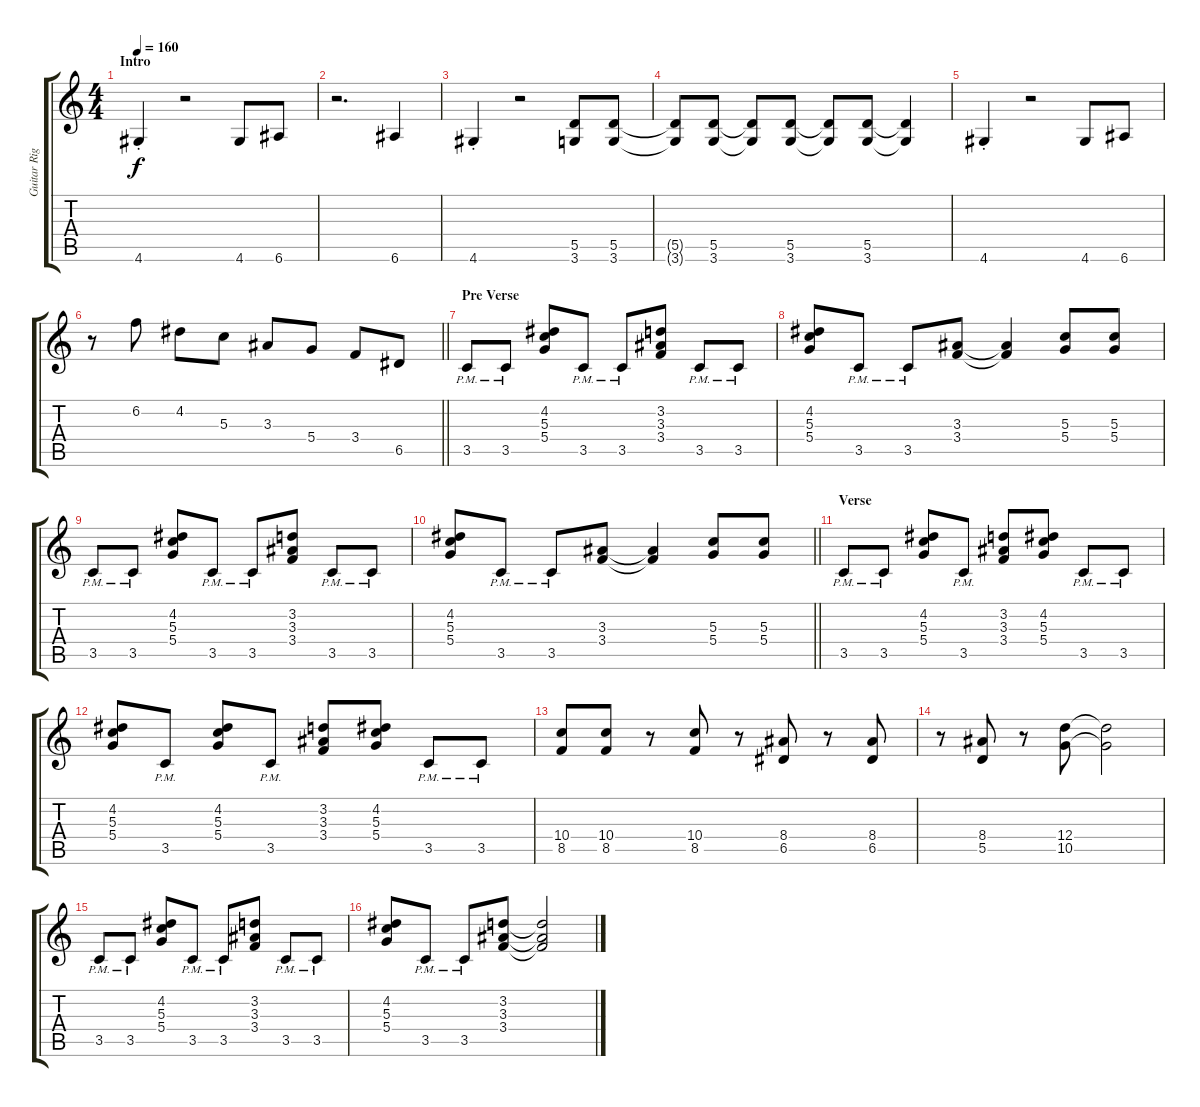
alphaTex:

\track ("Guitar Right" "Guitar Rig") {instrument overdrivenguitar}
\staff {score tabs}
\tuning (E4 B3 G3 D3 A2 E2) {hide}
\ts (4 4)
\section ("" "Intro")
\tempo 160
\clef g2
\ks c
4.6{st}.4{dy f instrument overdrivenguitar} r.2 4.6.8 6.6.8 |
r.2{d} 6.6.4 |
4.6{st}.4 r.2 (5.5 3.6).8 (5.5 3.6).8 |
(5.5{t} 3.6{t}).8 (5.5 3.6).8 (5.5{t} 3.6{t}).8 (5.5 3.6).8 (5.5{t} 3.6{t}).8 (5.5 3.6).8 (5.5{t} 3.6{t}).4 |
4.6{st}.4 r.2 4.6.8 6.6.8 |
\barLineRight lightlight
r.8 6.2.8 4.2.8 5.3.8 3.3.8 5.4.8 3.4.8 6.5.8 |
\section ("" "Pre Verse")
3.5{pm}.8 3.5{pm}.8 (4.2 5.3 5.4).8 3.5{pm}.8 3.5{pm}.8 (3.2 3.3 3.4).8 3.5{pm}.8 3.5{pm}.8 |
(4.2 5.3 5.4).8 3.5{pm}.8 3.5{pm}.8 (3.3 3.4).8 (3.3{t} 3.4{t}).4 (5.3 5.4).8 (5.3 5.4).8 |
3.5{pm}.8 3.5{pm}.8 (4.2 5.3 5.4).8 3.5{pm}.8 3.5{pm}.8 (3.2 3.3 3.4).8 3.5{pm}.8 3.5{pm}.8 |
\barLineRight lightlight
(4.2 5.3 5.4).8 3.5{pm}.8 3.5{pm}.8 (3.3 3.4).8 (3.3{t} 3.4{t}).4 (5.3 5.4).8 (5.3 5.4).8 |
\section ("" "Verse")
3.5{pm}.8 3.5{pm}.8 (4.2 5.3 5.4).8 3.5{pm}.8 (3.2 3.3 3.4).8 (4.2 5.3 5.4).8 3.5{pm}.8 3.5{pm}.8 |
(4.2 5.3 5.4).8 3.5{pm}.8 (4.2 5.3 5.4).8 3.5{pm}.8 (3.2 3.3 3.4).8 (4.2 5.3 5.4).8 3.5{pm}.8 3.5{pm}.8 |
(10.4 8.5).8 (10.4 8.5).8 r.8 (10.4 8.5).8 r.8 (8.4 6.5).8 r.8 (8.4 6.5).8 |
r.8 (8.4 5.5).8 r.8 (12.4 10.5).8 (12.4{t} 10.5{t}).2 |
3.5{pm}.8 3.5{pm}.8 (4.2 5.3 5.4).8 3.5{pm}.8 3.5{pm}.8 (3.2 3.3 3.4).8 3.5{pm}.8 3.5{pm}.8 |
(4.2 5.3 5.4).8 3.5{pm}.8 3.5{pm}.8 (3.2 3.3 3.4).8 (3.2{t} 3.3{t} 3.4{t}).2
